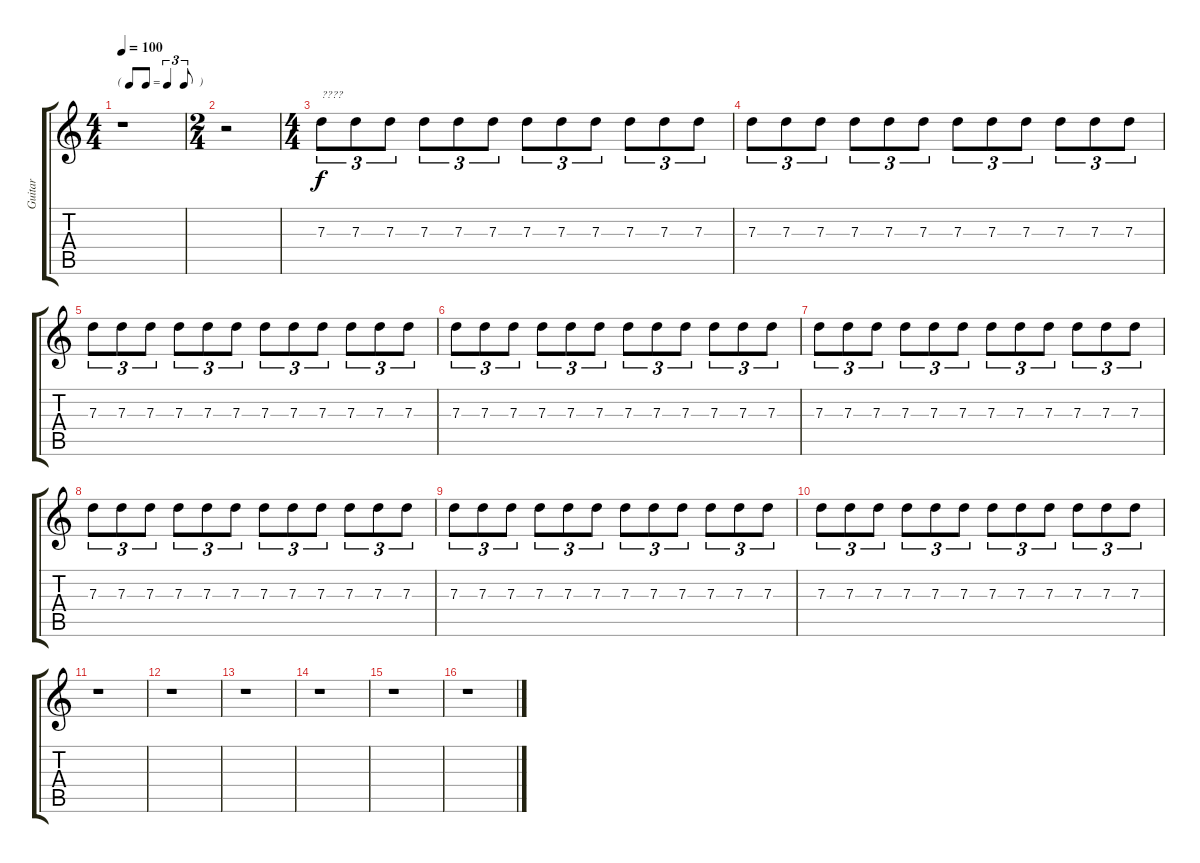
\track ("Guitar" "Guitar") {instrument distortionguitar}
\staff {score tabs}
\tuning (E4 B3 G3 D3 A2 D2) {hide}
\ts (4 4)
\tf triplet8th
\tempo 100
\clef g2
\ks c
r.1{dy f} |
\ts (2 4)
r.2 |
\ts (4 4)
7.3.8{tu (3 2) txt "????" volume 7} 7.3.8{tu (3 2)} 7.3.8{tu (3 2)} 7.3.8{tu (3 2)} 7.3.8{tu (3 2)} 7.3.8{tu (3 2)} 7.3.8{tu (3 2)} 7.3.8{tu (3 2)} 7.3.8{tu (3 2)} 7.3.8{tu (3 2)} 7.3.8{tu (3 2)} 7.3.8{tu (3 2)} |
7.3.8{tu (3 2)} 7.3.8{tu (3 2)} 7.3.8{tu (3 2)} 7.3.8{tu (3 2)} 7.3.8{tu (3 2)} 7.3.8{tu (3 2)} 7.3.8{tu (3 2)} 7.3.8{tu (3 2)} 7.3.8{tu (3 2)} 7.3.8{tu (3 2)} 7.3.8{tu (3 2)} 7.3.8{tu (3 2)} |
7.3.8{tu (3 2)} 7.3.8{tu (3 2)} 7.3.8{tu (3 2)} 7.3.8{tu (3 2)} 7.3.8{tu (3 2)} 7.3.8{tu (3 2)} 7.3.8{tu (3 2)} 7.3.8{tu (3 2)} 7.3.8{tu (3 2)} 7.3.8{tu (3 2)} 7.3.8{tu (3 2)} 7.3.8{tu (3 2)} |
7.3.8{tu (3 2)} 7.3.8{tu (3 2)} 7.3.8{tu (3 2)} 7.3.8{tu (3 2)} 7.3.8{tu (3 2)} 7.3.8{tu (3 2)} 7.3.8{tu (3 2)} 7.3.8{tu (3 2)} 7.3.8{tu (3 2)} 7.3.8{tu (3 2)} 7.3.8{tu (3 2)} 7.3.8{tu (3 2)} |
7.3.8{tu (3 2)} 7.3.8{tu (3 2)} 7.3.8{tu (3 2)} 7.3.8{tu (3 2)} 7.3.8{tu (3 2)} 7.3.8{tu (3 2)} 7.3.8{tu (3 2)} 7.3.8{tu (3 2)} 7.3.8{tu (3 2)} 7.3.8{tu (3 2)} 7.3.8{tu (3 2)} 7.3.8{tu (3 2)} |
7.3.8{tu (3 2)} 7.3.8{tu (3 2)} 7.3.8{tu (3 2)} 7.3.8{tu (3 2)} 7.3.8{tu (3 2)} 7.3.8{tu (3 2)} 7.3.8{tu (3 2)} 7.3.8{tu (3 2)} 7.3.8{tu (3 2)} 7.3.8{tu (3 2)} 7.3.8{tu (3 2)} 7.3.8{tu (3 2)} |
7.3.8{tu (3 2)} 7.3.8{tu (3 2)} 7.3.8{tu (3 2)} 7.3.8{tu (3 2)} 7.3.8{tu (3 2)} 7.3.8{tu (3 2)} 7.3.8{tu (3 2)} 7.3.8{tu (3 2)} 7.3.8{tu (3 2)} 7.3.8{tu (3 2)} 7.3.8{tu (3 2)} 7.3.8{tu (3 2)} |
7.3.8{tu (3 2)} 7.3.8{tu (3 2)} 7.3.8{tu (3 2)} 7.3.8{tu (3 2)} 7.3.8{tu (3 2)} 7.3.8{tu (3 2)} 7.3.8{tu (3 2)} 7.3.8{tu (3 2)} 7.3.8{tu (3 2)} 7.3.8{tu (3 2)} 7.3.8{tu (3 2)} 7.3.8{tu (3 2)} |
r.1 |
r.1 |
r.1 |
r.1 |
r.1 |
r.1
